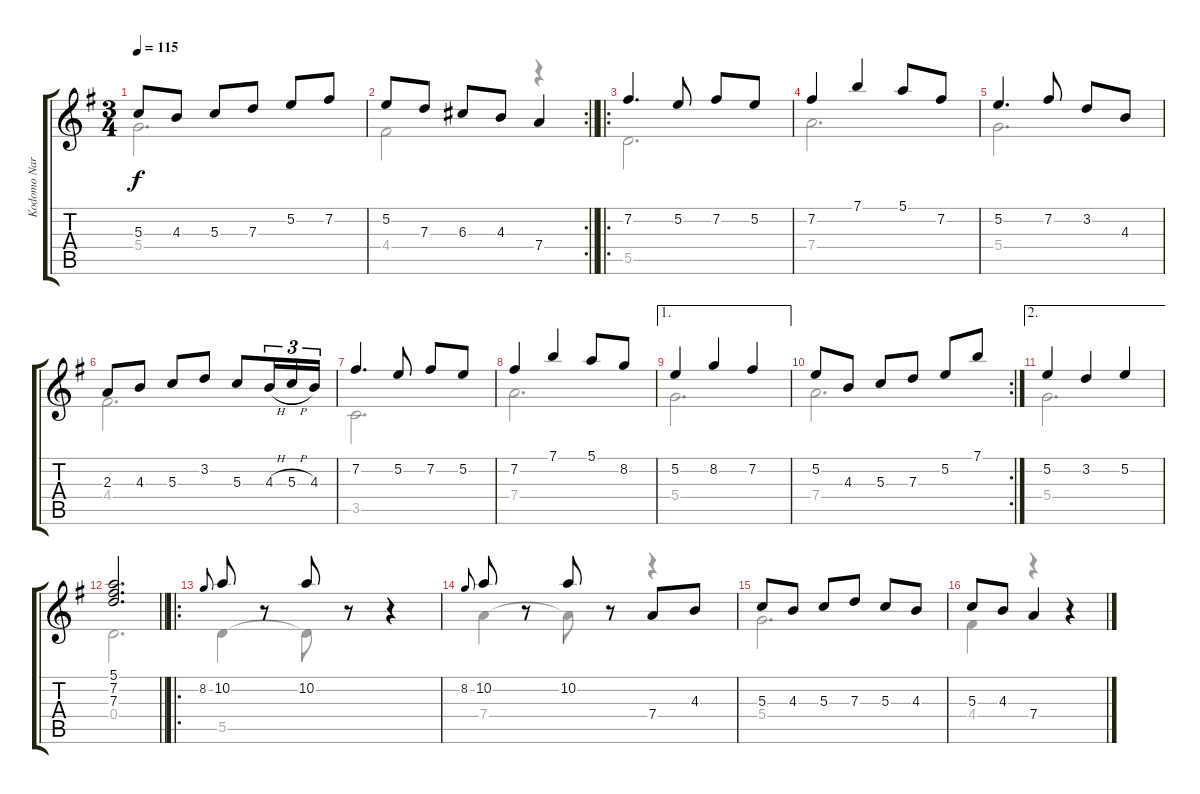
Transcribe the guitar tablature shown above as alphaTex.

\track ("Kodomo Naru" "Kodomo Nar") {instrument acousticguitarnylon}
\staff {score tabs}
\tuning (E4 B3 G3 D3 A2 E2) {hide}
\voice
\ts (3 4)
\tempo 115
\clef g2
\ks g
5.3.8{dy f} 4.3.8{beam split} 5.3.8{beam merge} 7.3.8 5.2.8{beam merge} 7.2.8 |
\rc 2
\barLineRight lightlight
5.2.8 7.3.8{beam split} 6.3.8{beam merge} 4.3.8 7.4.4 |
\ro
7.2.4{d} 5.2.8 7.2.8{beam merge} 5.2.8 |
7.2.4 7.1.4 5.1.8{beam merge} 7.2.8 |
5.2.4{d} 7.2.8 3.2.8{beam merge} 4.3.8 |
2.3.8 4.3.8{beam split} 5.3.8{beam merge} 3.2.8 5.3.8{beam merge} 4.3{h}.16{tu (3 2)} 5.3{h}.16{tu (3 2)} 4.3.16{tu (3 2)} |
7.2.4{d} 5.2.8 7.2.8{beam merge} 5.2.8 |
7.2.4 7.1.4 5.1.8{beam merge} 8.2.8 |
\ae 1
5.2.4 8.2.4 7.2.4 |
\rc 2
5.2.8 4.3.8{beam split} 5.3.8{beam merge} 7.3.8 5.2.8{beam merge} 7.1.8 |
\ae 2
5.2.4 3.2.4 5.2.4 |
\barLineRight lightlight
(5.1 7.2 7.3).2{d} |
\ro
8.2.8{gr onbeat} 10.2.8 r.8 10.2.8 r.8 r.4 |
8.2.8{gr onbeat} 10.2.8 r.8 10.2.8 r.8 7.4.8{beam merge} 4.3.8 |
5.3.8 4.3.8{beam split} 5.3.8{beam merge} 7.3.8 5.3.8{beam merge} 4.3.8 |
5.3.8 4.3.8 7.4.4 r.4
\voice
\clef g2
\ottava regular
\simile none
\ks g
5.4.2{d dy f} |
\barLineRight lightlight
4.4.2 r.4 |
5.5.2{d} |
7.4.2{d} |
5.4.2{d} |
4.4.2{d} |
3.5.2{d} |
7.4.2{d} |
5.4.2{d} |
7.4.2{d} |
5.4.2{d} |
\barLineRight lightlight
0.4.2{d} |
5.5.4 5.5{t}.8 r.8 r.4 |
7.4.4 7.4{t}.8 r.8 r.4 |
5.4.2{d} |
4.4.4 r.4 r.4
